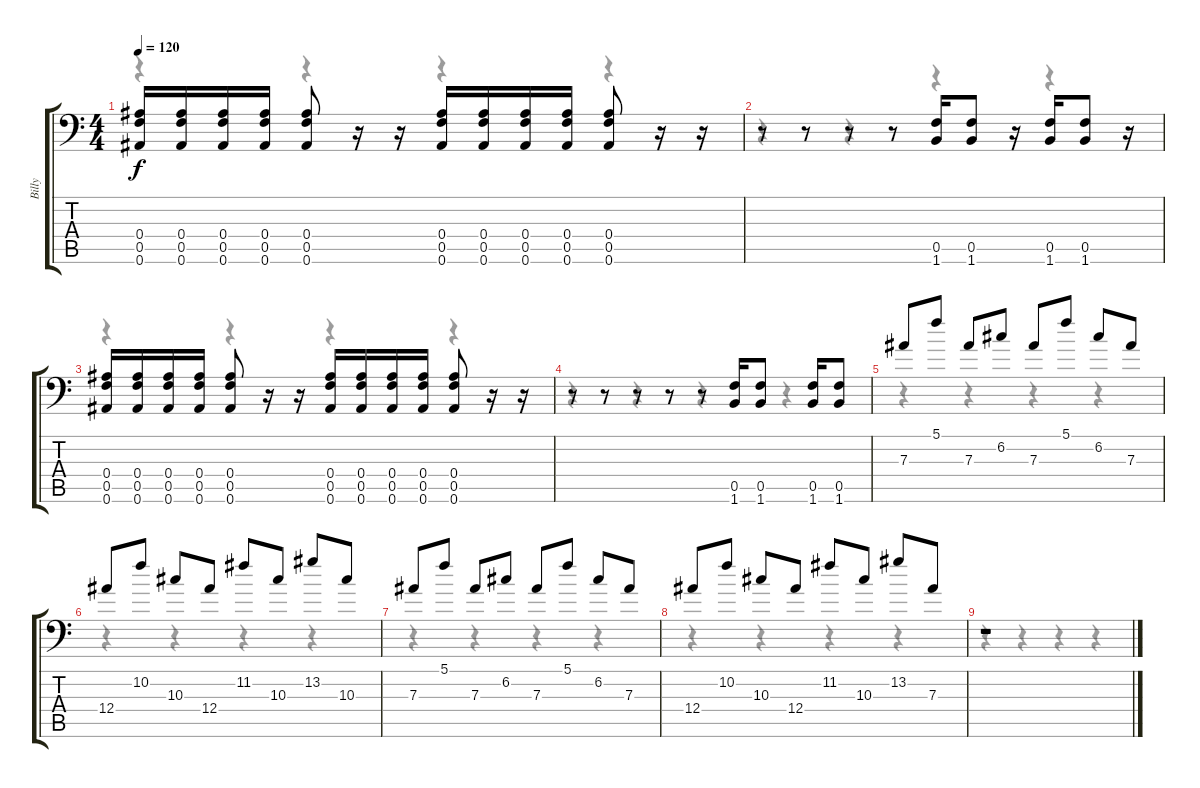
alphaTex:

\track ("Billy" "Billy") {instrument distortionguitar}
\staff {score tabs}
\tuning (C4 G3 Eb3 Bb2 F2 Bb1) {hide}
\voice
\ts (4 4)
\tempo 120
\clef f4
\ks c
(0.4 0.5 0.6).16{dy f} (0.4 0.5 0.6).16 (0.4 0.5 0.6).16 (0.4 0.5 0.6).16 (0.4 0.5 0.6).8 r.16 r.16 (0.4 0.5 0.6).16 (0.4 0.5 0.6).16 (0.4 0.5 0.6).16 (0.4 0.5 0.6).16 (0.4 0.5 0.6).8 r.16 r.16 |
r.8 r.8 r.8 r.8 (0.5 1.6).16 (0.5 1.6).8 r.16 (0.5 1.6).16 (0.5 1.6).8 r.16 |
(0.4 0.5 0.6).16 (0.4 0.5 0.6).16 (0.4 0.5 0.6).16 (0.4 0.5 0.6).16 (0.4 0.5 0.6).8 r.16 r.16 (0.4 0.5 0.6).16 (0.4 0.5 0.6).16 (0.4 0.5 0.6).16 (0.4 0.5 0.6).16 (0.4 0.5 0.6).8 r.16 r.16 |
r.8 r.8 r.8 r.8 r.8 (0.5 1.6).16 (0.5 1.6).8 (0.5 1.6).16 (0.5 1.6).8 |
7.3.8 5.1.8 7.3.8 6.2.8 7.3.8 5.1.8 6.2.8 7.3.8 |
12.4.8 10.2.8 10.3.8 12.4.8 11.2.8 10.3.8 13.2.8 10.3.8 |
7.3.8 5.1.8 7.3.8 6.2.8 7.3.8 5.1.8 6.2.8 7.3.8 |
12.4.8 10.2.8 10.3.8 12.4.8 11.2.8 10.3.8 13.2.8 7.3.8 |
r.1
\voice
\clef f4
\ottava regular
\simile none
\ks c
r.4{dy f} r.4 r.4 r.4 |
r.4 r.4 r.4 r.4 |
r.4 r.4 r.4 r.4 |
r.4 r.4 r.4 r.4 |
r.4 r.4 r.4 r.4 |
r.4 r.4 r.4 r.4 |
r.4 r.4 r.4 r.4 |
r.4 r.4 r.4 r.4 |
r.4 r.4 r.4 r.4
